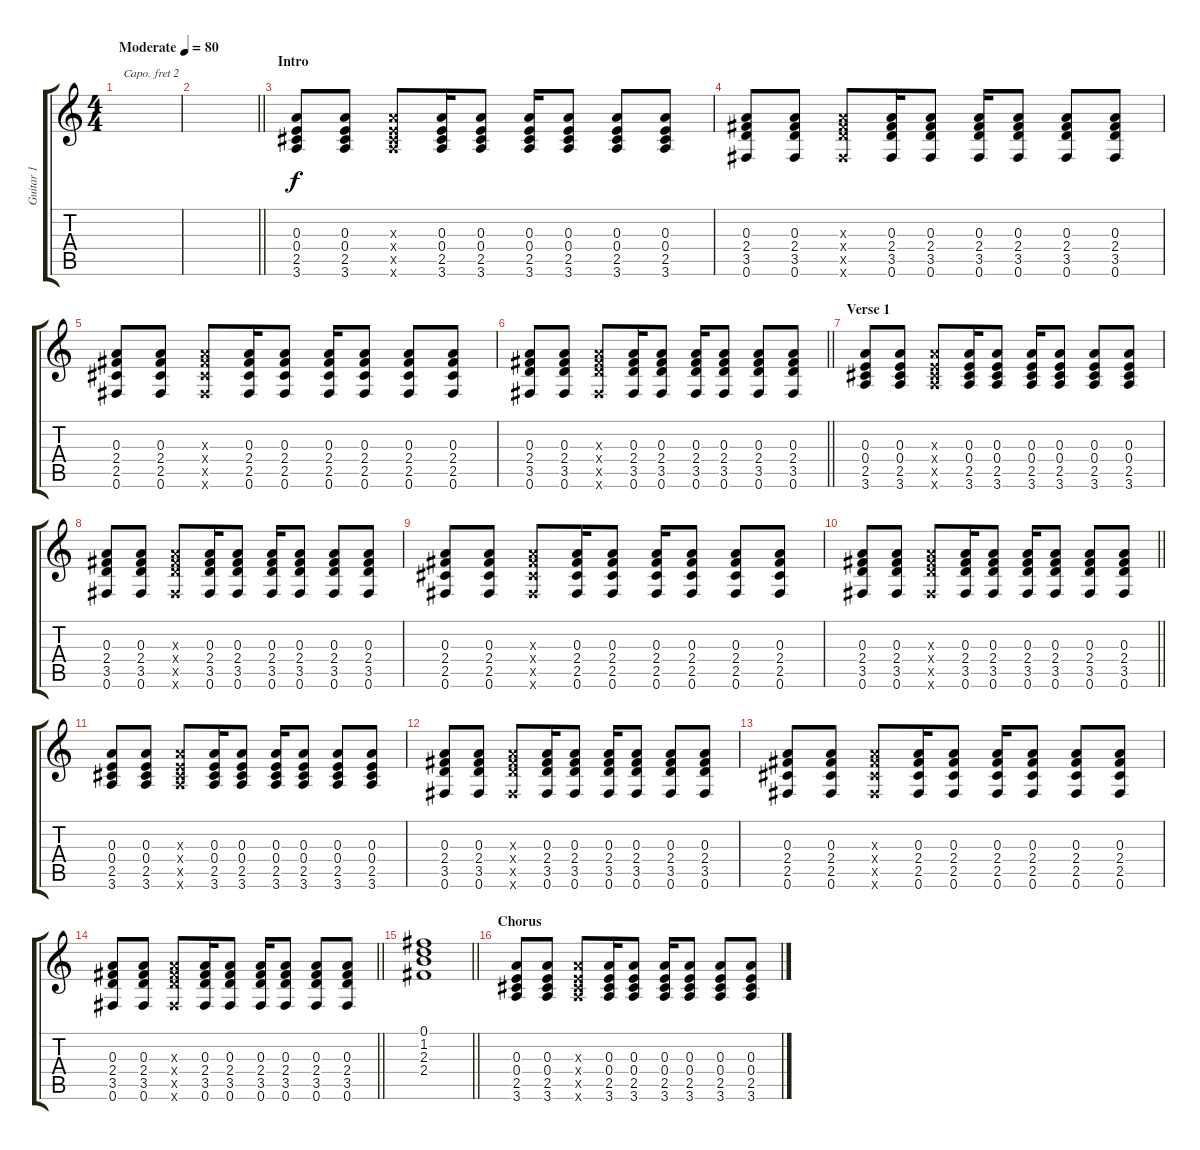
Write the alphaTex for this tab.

\track ("Guitar 1" "Guitar 1") {instrument distortionguitar}
\staff {score tabs}
\capo 2
\tuning (E4 B3 G3 D3 A2 E2) {hide}
\ts (4 4)
\tempo (80 "Moderate")
\clef g2
\ks c
|
\barLineRight lightlight
|
\section ("" "Intro")
(0.3 0.4 2.5 3.6).8 (0.3 0.4 2.5 3.6).8 (0.3{x} 0.4{x} 2.5{x} 3.6{x}).8 (0.3 0.4 2.5 3.6).16 (0.3 0.4 2.5 3.6).8 (0.3 0.4 2.5 3.6).16 (0.3 0.4 2.5 3.6).8 (0.3 0.4 2.5 3.6).8 (0.3 0.4 2.5 3.6).8 |
(0.3 2.4 3.5 0.6).8 (0.3 2.4 3.5 0.6).8 (0.3{x} 2.4{x} 3.5{x} 0.6{x}).8 (0.3 2.4 3.5 0.6).16 (0.3 2.4 3.5 0.6).8 (0.3 2.4 3.5 0.6).16 (0.3 2.4 3.5 0.6).8 (0.3 2.4 3.5 0.6).8 (0.3 2.4 3.5 0.6).8 |
(0.3 2.4 2.5 0.6).8 (0.3 2.4 2.5 0.6).8 (0.3{x} 2.4{x} 2.5{x} 0.6{x}).8 (0.3 2.4 2.5 0.6).16 (0.3 2.4 2.5 0.6).8 (0.3 2.4 2.5 0.6).16 (0.3 2.4 2.5 0.6).8 (0.3 2.4 2.5 0.6).8 (0.3 2.4 2.5 0.6).8 |
\barLineRight lightlight
(0.3 2.4 3.5 0.6).8 (0.3 2.4 3.5 0.6).8 (0.3{x} 2.4{x} 3.5{x} 0.6{x}).8 (0.3 2.4 3.5 0.6).16 (0.3 2.4 3.5 0.6).8 (0.3 2.4 3.5 0.6).16 (0.3 2.4 3.5 0.6).8 (0.3 2.4 3.5 0.6).8 (0.3 2.4 3.5 0.6).8 |
\section ("" "Verse 1")
(0.3 0.4 2.5 3.6).8 (0.3 0.4 2.5 3.6).8 (0.3{x} 0.4{x} 2.5{x} 3.6{x}).8 (0.3 0.4 2.5 3.6).16 (0.3 0.4 2.5 3.6).8 (0.3 0.4 2.5 3.6).16 (0.3 0.4 2.5 3.6).8 (0.3 0.4 2.5 3.6).8 (0.3 0.4 2.5 3.6).8 |
(0.3 2.4 3.5 0.6).8 (0.3 2.4 3.5 0.6).8 (0.3{x} 2.4{x} 3.5{x} 0.6{x}).8 (0.3 2.4 3.5 0.6).16 (0.3 2.4 3.5 0.6).8 (0.3 2.4 3.5 0.6).16 (0.3 2.4 3.5 0.6).8 (0.3 2.4 3.5 0.6).8 (0.3 2.4 3.5 0.6).8 |
(0.3 2.4 2.5 0.6).8 (0.3 2.4 2.5 0.6).8 (0.3{x} 2.4{x} 2.5{x} 0.6{x}).8 (0.3 2.4 2.5 0.6).16 (0.3 2.4 2.5 0.6).8 (0.3 2.4 2.5 0.6).16 (0.3 2.4 2.5 0.6).8 (0.3 2.4 2.5 0.6).8 (0.3 2.4 2.5 0.6).8 |
\barLineRight lightlight
(0.3 2.4 3.5 0.6).8 (0.3 2.4 3.5 0.6).8 (0.3{x} 2.4{x} 3.5{x} 0.6{x}).8 (0.3 2.4 3.5 0.6).16 (0.3 2.4 3.5 0.6).8 (0.3 2.4 3.5 0.6).16 (0.3 2.4 3.5 0.6).8 (0.3 2.4 3.5 0.6).8 (0.3 2.4 3.5 0.6).8 |
(0.3 0.4 2.5 3.6).8 (0.3 0.4 2.5 3.6).8 (0.3{x} 0.4{x} 2.5{x} 3.6{x}).8 (0.3 0.4 2.5 3.6).16 (0.3 0.4 2.5 3.6).8 (0.3 0.4 2.5 3.6).16 (0.3 0.4 2.5 3.6).8 (0.3 0.4 2.5 3.6).8 (0.3 0.4 2.5 3.6).8 |
(0.3 2.4 3.5 0.6).8 (0.3 2.4 3.5 0.6).8 (0.3{x} 2.4{x} 3.5{x} 0.6{x}).8 (0.3 2.4 3.5 0.6).16 (0.3 2.4 3.5 0.6).8 (0.3 2.4 3.5 0.6).16 (0.3 2.4 3.5 0.6).8 (0.3 2.4 3.5 0.6).8 (0.3 2.4 3.5 0.6).8 |
(0.3 2.4 2.5 0.6).8 (0.3 2.4 2.5 0.6).8 (0.3{x} 2.4{x} 2.5{x} 0.6{x}).8 (0.3 2.4 2.5 0.6).16 (0.3 2.4 2.5 0.6).8 (0.3 2.4 2.5 0.6).16 (0.3 2.4 2.5 0.6).8 (0.3 2.4 2.5 0.6).8 (0.3 2.4 2.5 0.6).8 |
\barLineRight lightlight
(0.3 2.4 3.5 0.6).8 (0.3 2.4 3.5 0.6).8 (0.3{x} 2.4{x} 3.5{x} 0.6{x}).8 (0.3 2.4 3.5 0.6).16 (0.3 2.4 3.5 0.6).8 (0.3 2.4 3.5 0.6).16 (0.3 2.4 3.5 0.6).8 (0.3 2.4 3.5 0.6).8 (0.3 2.4 3.5 0.6).8 |
\barLineRight lightlight
(0.1 1.2 2.3 2.4).1 |
\section ("" "Chorus")
(0.3 0.4 2.5 3.6).8 (0.3 0.4 2.5 3.6).8 (0.3{x} 0.4{x} 2.5{x} 3.6{x}).8 (0.3 0.4 2.5 3.6).16 (0.3 0.4 2.5 3.6).8 (0.3 0.4 2.5 3.6).16 (0.3 0.4 2.5 3.6).8 (0.3 0.4 2.5 3.6).8 (0.3 0.4 2.5 3.6).8
